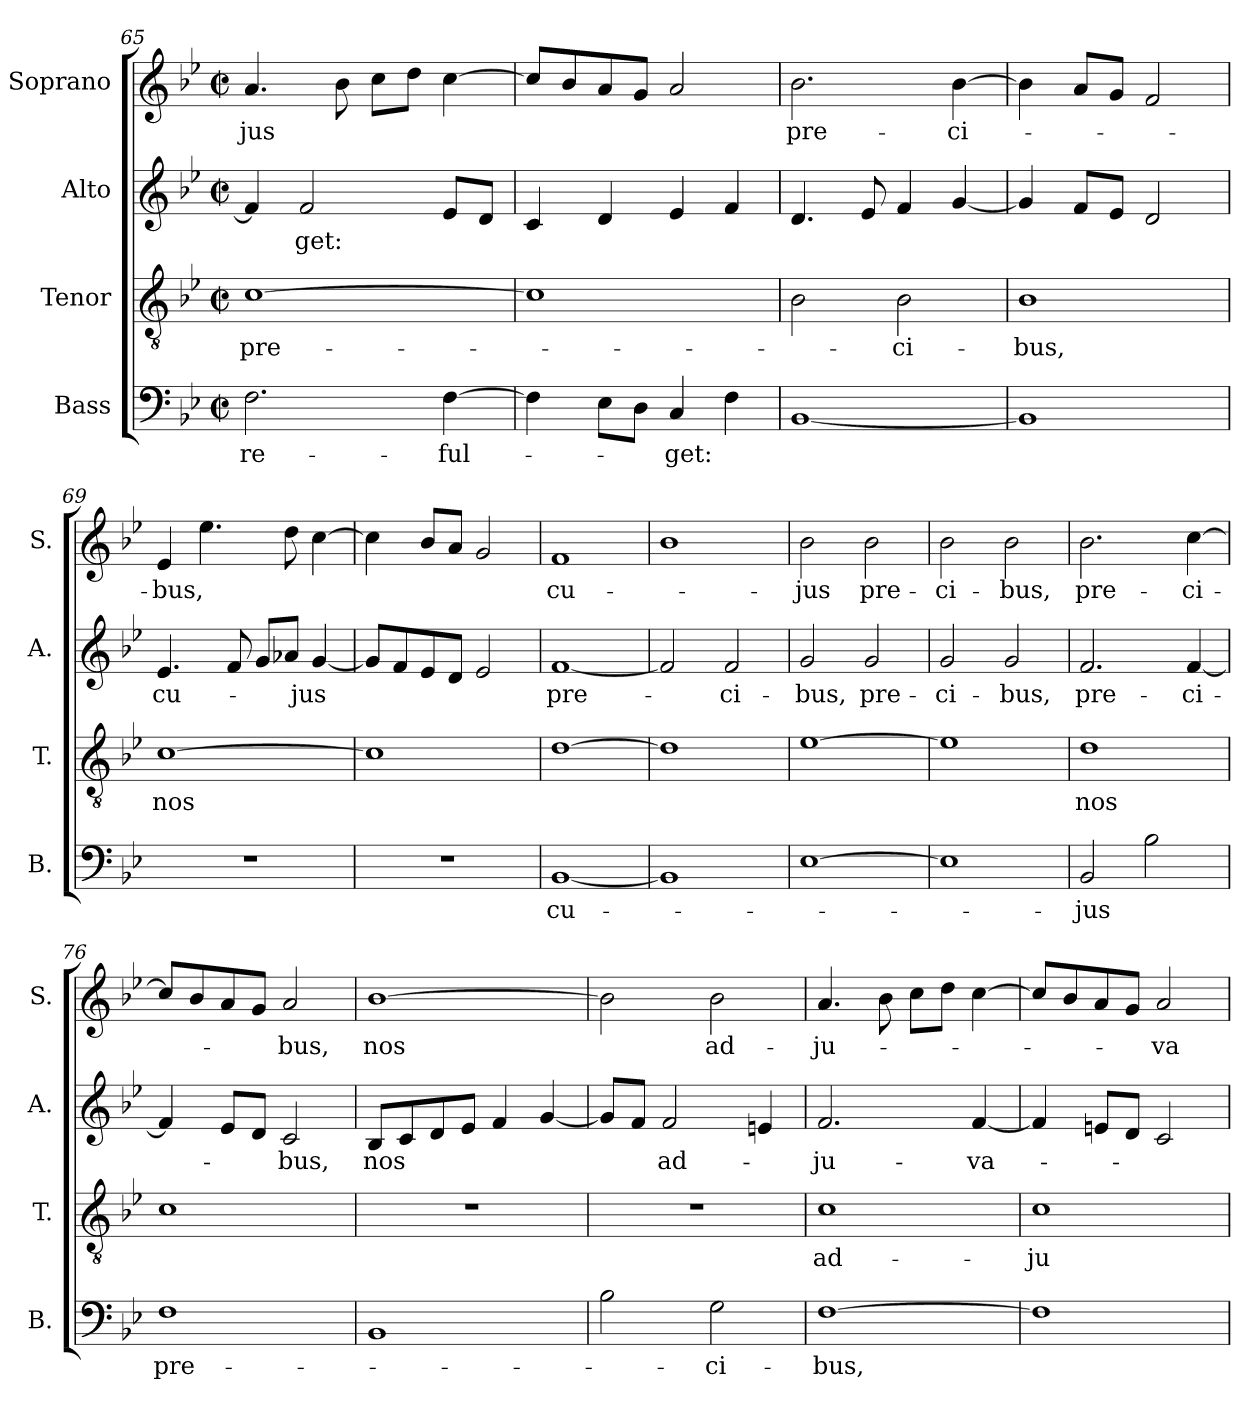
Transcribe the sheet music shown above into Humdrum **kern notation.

**kern	**text	**kern	**text	**kern	**text	**kern	**text
*part4	*part4	*part3	*part3	*part2	*part2	*part1	*part1
*staff4	*staff4	*staff3	*staff3	*staff2	*staff2	*staff1	*staff1
*I"Bass	*	*I"Tenor	*	*I"Alto	*	*I"Soprano	*
*I'B.	*	*I'T.	*	*I'A.	*	*I'S.	*
*clefF4	*	*clefGv2	*	*clefG2	*	*clefG2	*
*k[b-e-]	*	*k[b-e-]	*	*k[b-e-]	*	*k[b-e-]	*
*B-:	*	*B-:	*	*B-:	*	*B-:	*
*M2/2	*	*M2/2	*	*M2/2	*	*M2/2	*
*met(c|)	*	*met(c|)	*	*met(c|)	*	*met(c|)	*
=65	=65	=65	=65	=65	=65	=65	=65
2.F\	re-	[1c	pre-	4f/]	.	4.a/	-jus
.	.	.	.	2f/	-get:	.	.
.	.	.	.	.	.	8b-\	.
.	.	.	.	.	.	8cc\L	.
.	.	.	.	.	.	8dd\J	.
[>4F\	-ful-	.	.	8e-/L	.	[>4cc\	.
.	.	.	.	8d/J	.	.	.
=66	=66	=66	=66	=66	=66	=66	=66
4F\]	.	1c]	.	4c/	.	8cc/L]	.
.	.	.	.	.	.	8b-/	.
8E-\L	.	.	.	4d/	.	8a/	.
8D\J	.	.	.	.	.	8g/J	.
4C/	-get:	.	.	4e-/	.	2a/	.
4F\	.	.	.	4f/	.	.	.
=67	=67	=67	=67	=67	=67	=67	=67
[<1BB-	.	2B-\	.	4.d/	.	2.b-\	pre-
.	.	.	.	8e-/	.	.	.
.	.	2B-\	-ci-	4f/	.	.	.
.	.	.	.	[<4g/	.	[>4b-\	-ci-
=68	=68	=68	=68	=68	=68	=68	=68
1BB-]	.	1B-	-bus,	4g/]	.	4b-\]	.
.	.	.	.	8f/L	.	8a/L	.
.	.	.	.	8e-/J	.	8g/J	.
.	.	.	.	2d/	.	2f/	.
=69	=69	=69	=69	=69	=69	=69	=69
1r	.	[1c	nos	4.e-/	cu-	4e-/	-bus,
.	.	.	.	.	.	4.ee-\	.
.	.	.	.	8f/	.	.	.
.	.	.	.	8g/L	.	.	.
.	.	.	.	8a-X/J	.	8dd\	.
.	.	.	.	[<4g/	-jus	[>4cc\	.
=70	=70	=70	=70	=70	=70	=70	=70
1r	.	1c]	.	8g/L]	.	4cc\]	.
.	.	.	.	8f/	.	.	.
.	.	.	.	8e-/	.	8b-/L	.
.	.	.	.	8d/J	.	8a/J	.
.	.	.	.	2e-/	.	2g/	.
!!LO:LB:g=z
=71	=71	=71	=71	=71	=71	=71	=71
[<1BB-	cu-	[1d	.	[1f	pre-	1f	cu-
=72	=72	=72	=72	=72	=72	=72	=72
1BB-]	.	1d]	.	2f/]	.	1b-	.
.	.	.	.	2f/	-ci-	.	.
=73	=73	=73	=73	=73	=73	=73	=73
[1E-	.	[>1e-	.	2g/	-bus,	2b-\	-jus
.	.	.	.	2g/	pre-	2b-\	pre-
=74	=74	=74	=74	=74	=74	=74	=74
1E-]	.	1e-]	.	2g/	-ci-	2b-\	-ci-
.	.	.	.	2g/	-bus,	2b-\	-bus,
=75	=75	=75	=75	=75	=75	=75	=75
2BB-/	-jus	1d	nos	2.f/	pre-	2.b-\	pre-
2B-\	.	.	.	.	.	.	.
.	.	.	.	[<4f/	-ci-	[>4cc\	-ci-
=76	=76	=76	=76	=76	=76	=76	=76
1F	pre-	1c	.	4f/]	.	8cc/L]	.
.	.	.	.	.	.	8b-/	.
.	.	.	.	8e-/L	.	8a/	.
.	.	.	.	8d/J	.	8g/J	.
.	.	.	.	2c/	-bus,	2a/	-bus,
=77	=77	=77	=77	=77	=77	=77	=77
1BB-	.	1r	.	8B-/L	nos	[1b-	nos
.	.	.	.	8c/	.	.	.
.	.	.	.	8d/	.	.	.
.	.	.	.	8e-/J	.	.	.
.	.	.	.	4f/	.	.	.
.	.	.	.	[<4g/	.	.	.
=78	=78	=78	=78	=78	=78	=78	=78
2B-\	.	1r	.	8g/L]	.	2b-\]	.
.	.	.	.	8f/J	.	.	.
.	.	.	.	2f/	ad-	.	.
2G\	-ci-	.	.	.	.	2b-\	ad-
.	.	.	.	4en/	.	.	.
!!LO:PB:g=z
=79	=79	=79	=79	=79	=79	=79	=79
[>1F	-bus,	1c	ad-	2.f/	-ju-	4.a/	-ju-
.	.	.	.	.	.	8b-\	.
.	.	.	.	.	.	8cc\L	.
.	.	.	.	.	.	8dd\J	.
.	.	.	.	[4f/	-va-	[4cc\	.
=80	=80	=80	=80	=80	=80	=80	=80
1F]	.	1c	-ju-	4f/]	.	8cc/L]	.
.	.	.	.	.	.	8b-/	.
.	.	.	.	8en/L	.	8a/	.
.	.	.	.	8d/J	.	8g/J	.
.	.	.	.	2c/	.	2a/	-va-
=	=	=	=	=	=	=	=
*-	*-	*-	*-	*-	*-	*-	*-
